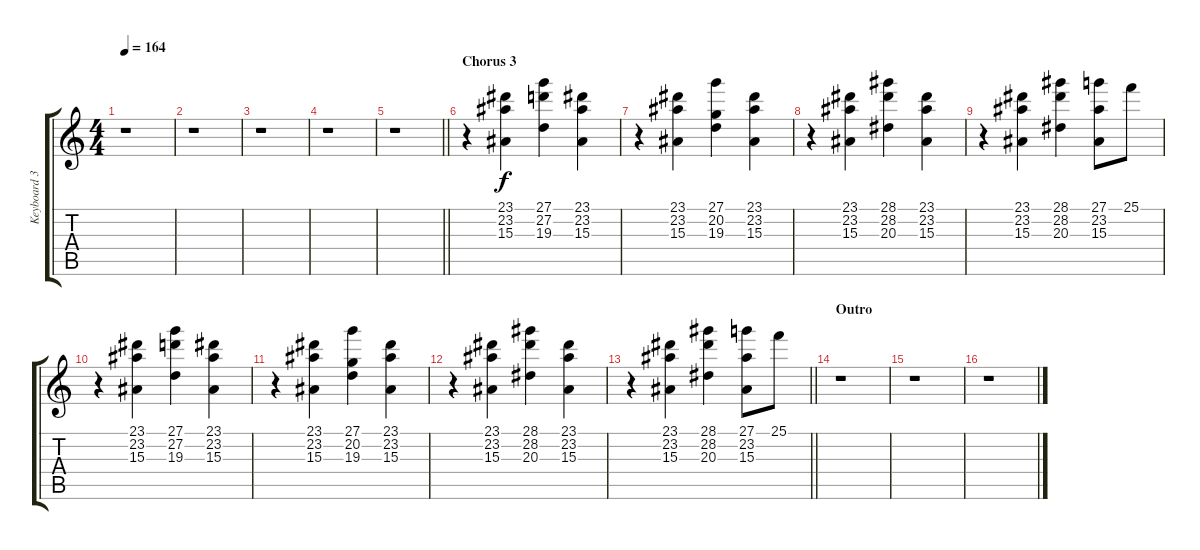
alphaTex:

\track ("Keyboard 3 (Pizzicato Strings)" "Keyboard 3") {instrument pizzicatostrings}
\staff {score tabs}
\tuning (E4 B3 G3 D3 A2 E2) {hide}
\ts (4 4)
\tempo 164
\clef g2
\ks c
r.1{dy f} |
r.1 |
r.1 |
r.1 |
\barLineRight lightlight
r.1 |
\section ("" "Chorus 3")
r.4{balance 8} (23.1 23.2 15.3).4 (27.1 27.2 19.3).4 (23.1 23.2 15.3).4 |
r.4 (23.1 23.2 15.3).4 (27.1 20.2 19.3).4 (23.1 23.2 15.3).4 |
r.4 (23.1 23.2 15.3).4 (28.1 28.2 20.3).4 (23.1 23.2 15.3).4 |
r.4 (23.1 23.2 15.3).4 (28.1 28.2 20.3).4 (27.1 23.2 15.3).8 25.1.8 |
r.4 (23.1 23.2 15.3).4 (27.1 27.2 19.3).4 (23.1 23.2 15.3).4 |
r.4 (23.1 23.2 15.3).4 (27.1 20.2 19.3).4 (23.1 23.2 15.3).4 |
r.4 (23.1 23.2 15.3).4 (28.1 28.2 20.3).4 (23.1 23.2 15.3).4 |
\barLineRight lightlight
r.4 (23.1 23.2 15.3).4 (28.1 28.2 20.3).4 (27.1 23.2 15.3).8 25.1.8 |
\section ("" "Outro")
r.1 |
r.1 |
r.1
